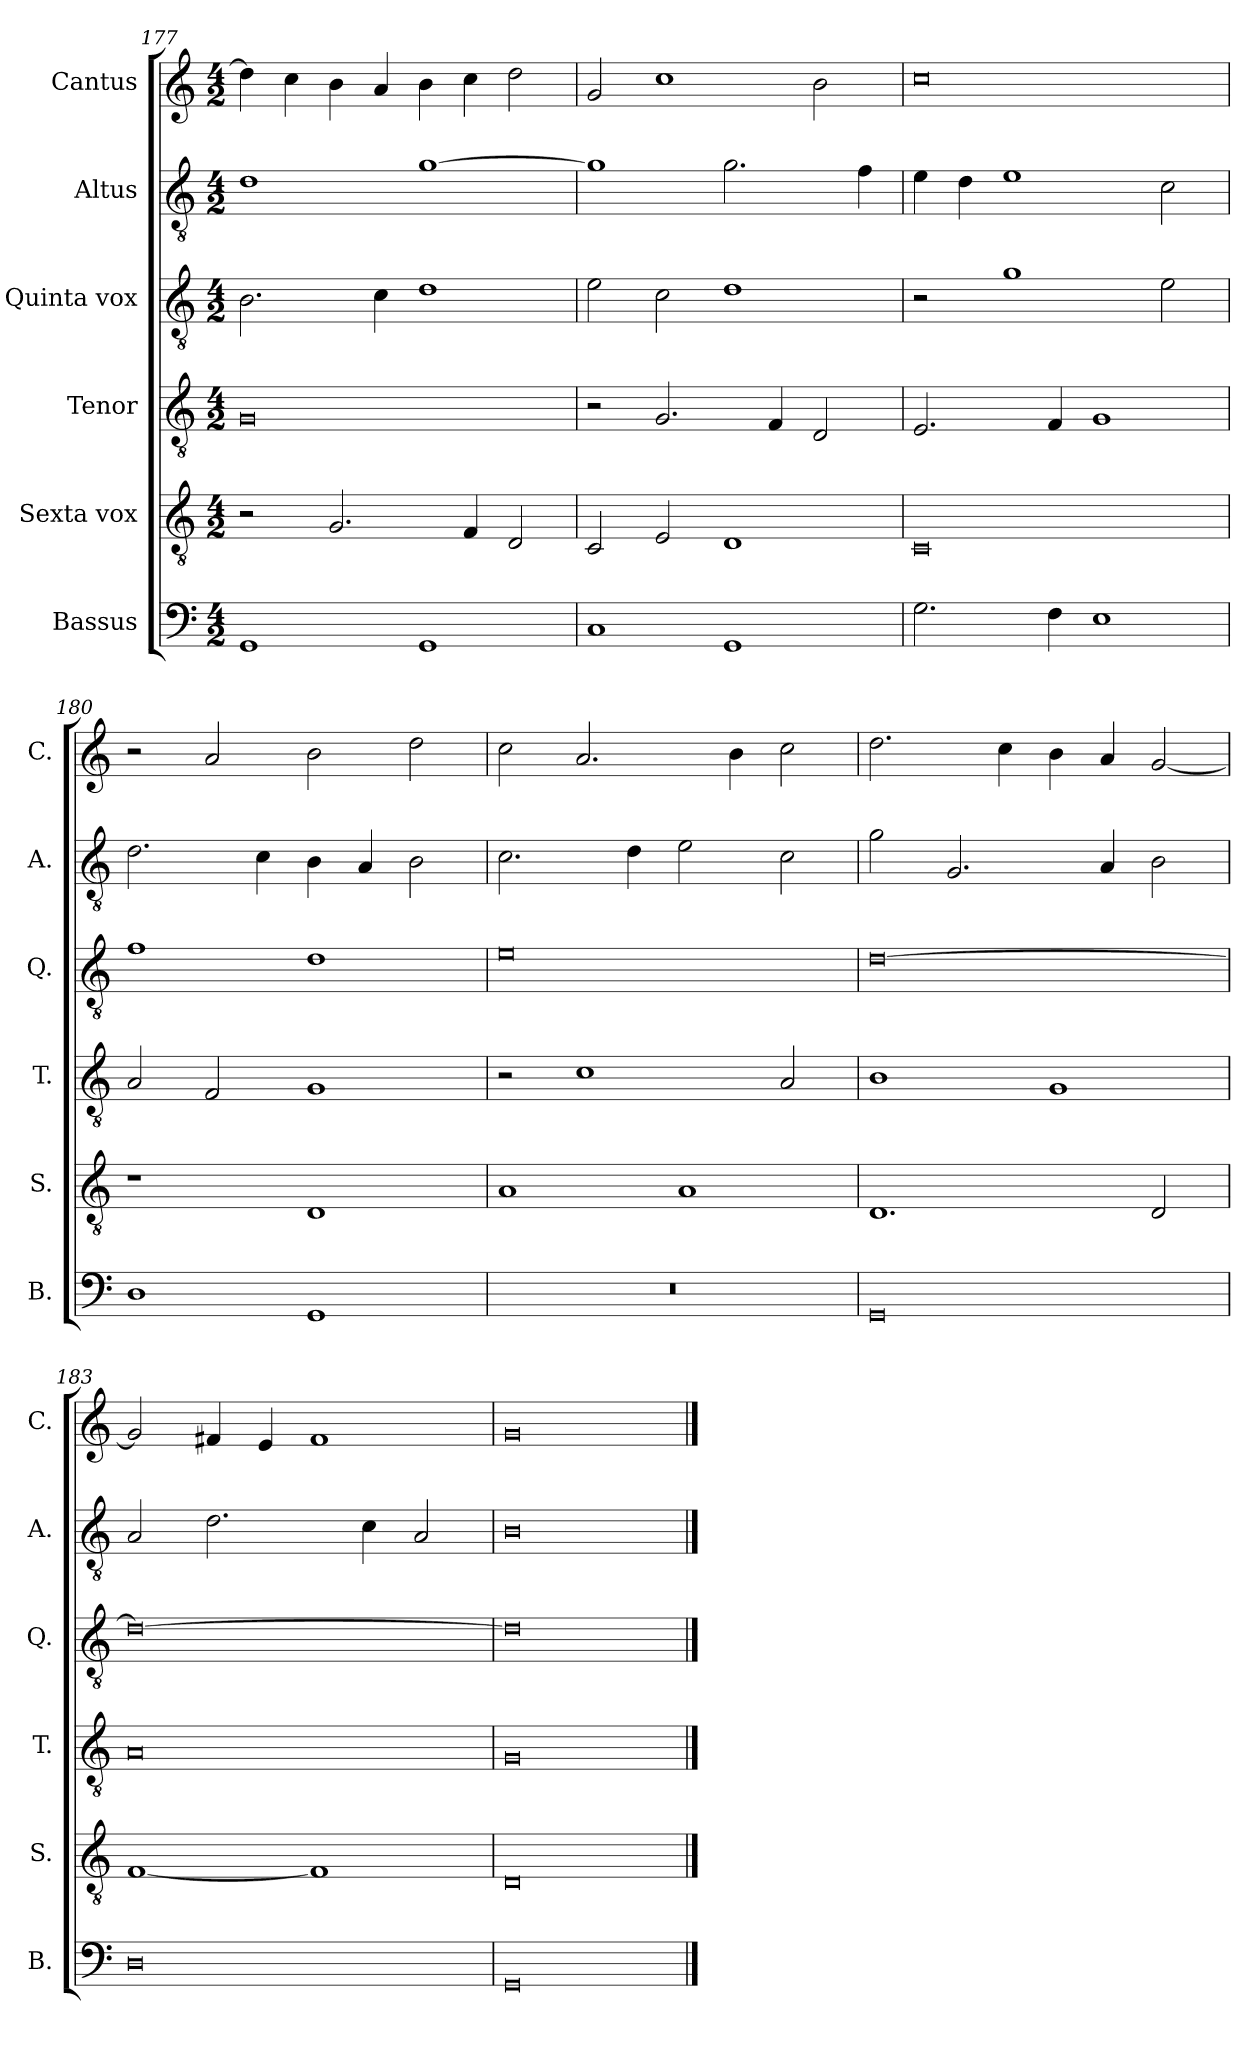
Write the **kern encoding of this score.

**kern	**kern	**kern	**kern	**kern	**kern
*part6	*part5	*part4	*part3	*part2	*part1
*staff6	*staff5	*staff4	*staff3	*staff2	*staff1
*I"Bassus	*I"Sexta vox	*I"Tenor	*I"Quinta vox	*I"Altus	*I"Cantus
*I'B.	*I'S.	*I'T.	*I'Q.	*I'A.	*I'C.
!!LO:PB:g=z
*clefF4	*clefGv2	*clefGv2	*clefGv2	*clefGv2	*clefG2
*k[]	*k[]	*k[]	*k[]	*k[]	*k[]
*M4/2	*M4/2	*M4/2	*M4/2	*M4/2	*M4/2
=177	=177	=177	=177	=177	=177
1GG	2r	0G	2.B\	1d	4dd\]
.	.	.	.	.	4cc\
.	2.G/	.	.	.	4b\
.	.	.	4c\	.	4a/
1GG	.	.	1d	[1g	4b\
.	4F/	.	.	.	4cc\
.	2D/	.	.	.	2dd\
=178	=178	=178	=178	=178	=178
1C	2C/	2r	2e\	1g]	2g/
.	2E/	2.G/	2c\	.	1cc
1GG	1D	.	1d	2.g\	.
.	.	4F/	.	.	.
.	.	2D/	.	.	2b\
.	.	.	.	4f\	.
=179	=179	=179	=179	=179	=179
2.G\	0C	2.E/	2r	4e\	0cc
.	.	.	.	4d\	.
.	.	.	1g	1e	.
4F\	.	4F/	.	.	.
1E	.	1G	.	.	.
.	.	.	2e\	2c\	.
=180	=180	=180	=180	=180	=180
1D	1r	2A/	1f	2.d\	2r
.	.	2F/	.	.	2a/
.	.	.	.	4c\	.
1GG	1D	1G	1d	4B\	2b\
.	.	.	.	4A/	.
.	.	.	.	2B\	2dd\
=181	=181	=181	=181	=181	=181
0r	1A	2r	0e	2.c\	2cc\
.	.	1c	.	.	2.a/
.	.	.	.	4d\	.
.	1A	.	.	2e\	.
.	.	.	.	.	4b\
.	.	2A/	.	2c\	2cc\
=182	=182	=182	=182	=182	=182
0GG	1.D	1B	[0d	2g\	2.dd\
.	.	.	.	2.G/	.
.	.	.	.	.	4cc\
.	.	1G	.	.	4b\
.	.	.	.	4A/	4a/
.	2D/	.	.	2B\	[2g/
!!LO:LB:g=z
=183	=183	=183	=183	=183	=183
0D	[1F	0A	0d_	2A/	2g/]
.	.	.	.	2.d\	4f#X/
.	.	.	.	.	4e/
.	1F]	.	.	.	1f#
.	.	.	.	4c\	.
.	.	.	.	2A/	.
=184	=184	=184	=184	=184	=184
0GG	0D	0G	0d]	0B	0g
==	==	==	==	==	==
*-	*-	*-	*-	*-	*-
